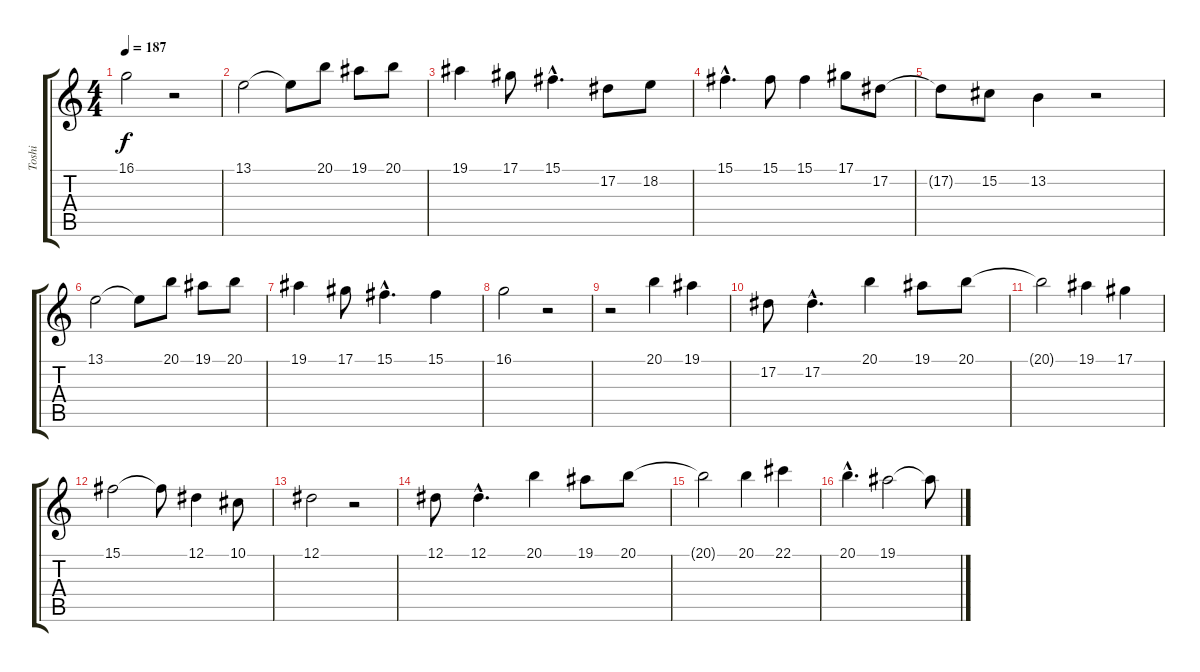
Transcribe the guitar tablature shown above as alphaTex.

\track ("Toshi" "Toshi") {instrument tenorsax}
\staff {score tabs}
\tuning (Eb4 Bb3 Gb3 Db3 Ab2 Eb2) {hide}
\ts (4 4)
\tempo 187
\clef g2
\ks c
16.1.2{dy f} r.2 |
13.1.2 13.1{t}.8 20.1.8 19.1.8 20.1.8 |
19.1.4 17.1.8 15.1{hac}.4{d} 17.2.8 18.2.8 |
15.1{hac}.4{d} 15.1.8 15.1.4 17.1.8 17.2.8 |
17.2{t}.8 15.2.8 13.2.4 r.2 |
13.1.2 13.1{t}.8 20.1.8 19.1.8 20.1.8 |
19.1.4 17.1.8 15.1{hac}.4{d} 15.1.4 |
16.1.2 r.2 |
r.2 20.1.4 19.1.4 |
17.2.8 17.2{hac}.4{d} 20.1.4 19.1.8 20.1.8 |
20.1{t}.2 19.1.4 17.1.4 |
15.1.2 15.1{t}.8 12.1.4 10.1.8 |
12.1.2 r.2 |
12.1.8 12.1{hac}.4{d} 20.1.4 19.1.8 20.1.8 |
20.1{t}.2 20.1.4 22.1.4 |
20.1{hac}.4{d} 19.1.2 19.1{t}.8
